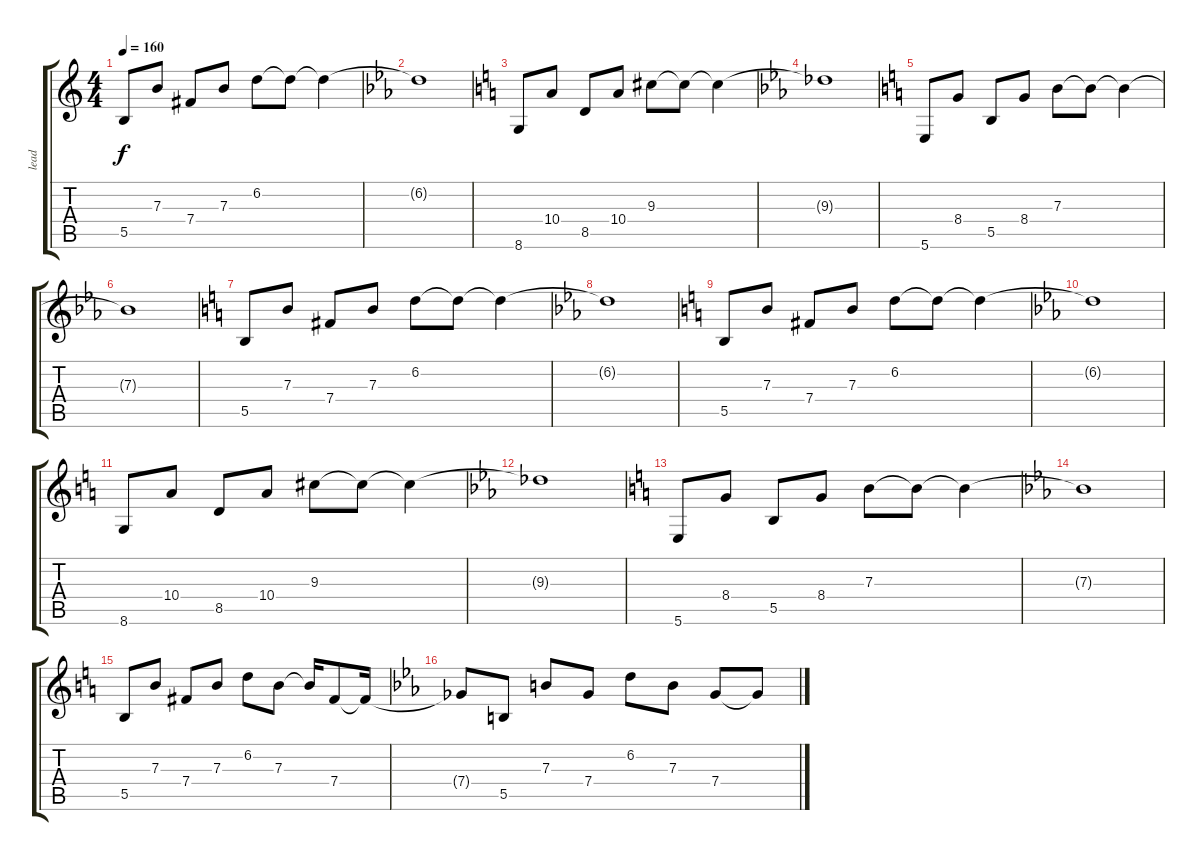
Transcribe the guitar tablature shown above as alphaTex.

\track ("lead" "lead") {instrument overdrivenguitar}
\staff {score tabs}
\tuning (Db4 Ab3 E3 B2 Gb2 B1) {hide}
\ts (4 4)
\tempo 160
\clef g2
\ks c
5.5.8{dy f} 7.3.8 7.4.8 7.3.8 6.2.8 6.2{t}.8 6.2{t}.4 |
\ks cminor
6.2{t}.1 |
\ks c
8.6.8 10.4.8 8.5.8 10.4.8 9.3.8 9.3{t}.8 9.3{t}.4 |
\ks cminor
9.3{t}.1 |
\ks c
5.6.8 8.4.8 5.5.8 8.4.8 7.3.8 7.3{t}.8 7.3{t}.4 |
\ks cminor
7.3{t}.1 |
\ks c
5.5.8 7.3.8 7.4.8 7.3.8 6.2.8 6.2{t}.8 6.2{t}.4 |
\ks cminor
6.2{t}.1 |
\ks c
5.5.8 7.3.8 7.4.8 7.3.8 6.2.8 6.2{t}.8 6.2{t}.4 |
\ks cminor
6.2{t}.1 |
\ks c
8.6.8 10.4.8 8.5.8 10.4.8 9.3.8 9.3{t}.8 9.3{t}.4 |
\ks cminor
9.3{t}.1 |
\ks c
5.6.8 8.4.8 5.5.8 8.4.8 7.3.8 7.3{t}.8 7.3{t}.4 |
\ks cminor
7.3{t}.1 |
\ks c
5.5.8 7.3.8 7.4.8 7.3.8 6.2.8 7.3.8 7.3{t}.16 7.4.8 7.4{t}.16 |
\ks cminor
7.4{t}.8 5.5.8 7.3.8 7.4.8 6.2.8 7.3.8 7.4.8 7.4{t}.8
